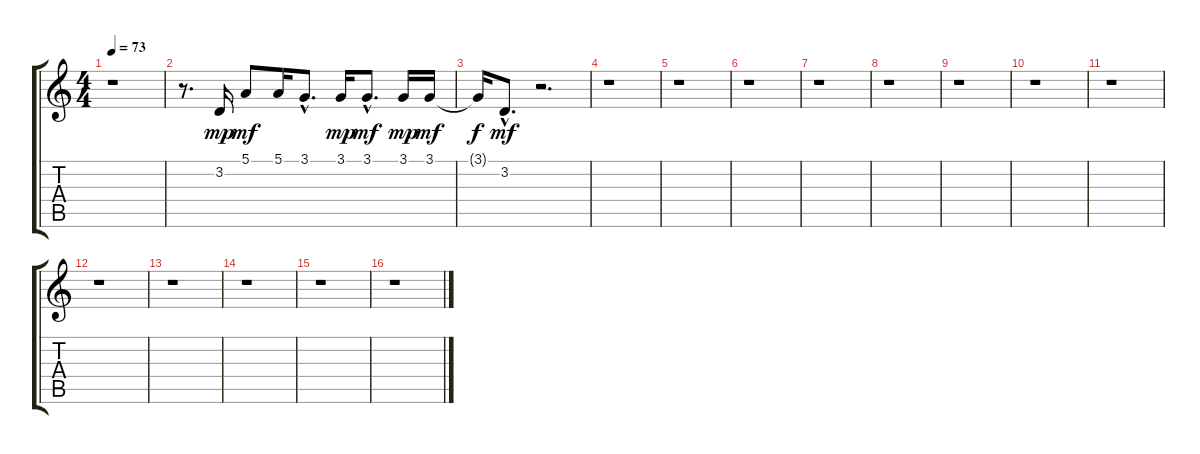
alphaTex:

\track "" {instrument flute}
\staff {score tabs}
\tuning (E4 B3 G3 D3 A2 E2) {hide}
\ts (4 4)
\tempo 73
\clef g2
\ks c
r.1{dy mf} |
r.8{d} 3.2.16{dy mp} 5.1.8{dy mf} 5.1.16 3.1{hac}.8{d} 3.1.16{dy mp} 3.1{hac}.8{d dy mf} 3.1.16{dy mp} 3.1.16{dy mf} |
3.1{t}.16{dy f} 3.2{hac}.8{d dy mf} r.2{d} |
r.1 |
r.1 |
r.1 |
r.1 |
r.1 |
r.1 |
r.1 |
r.1 |
r.1 |
r.1 |
r.1 |
r.1 |
r.1
